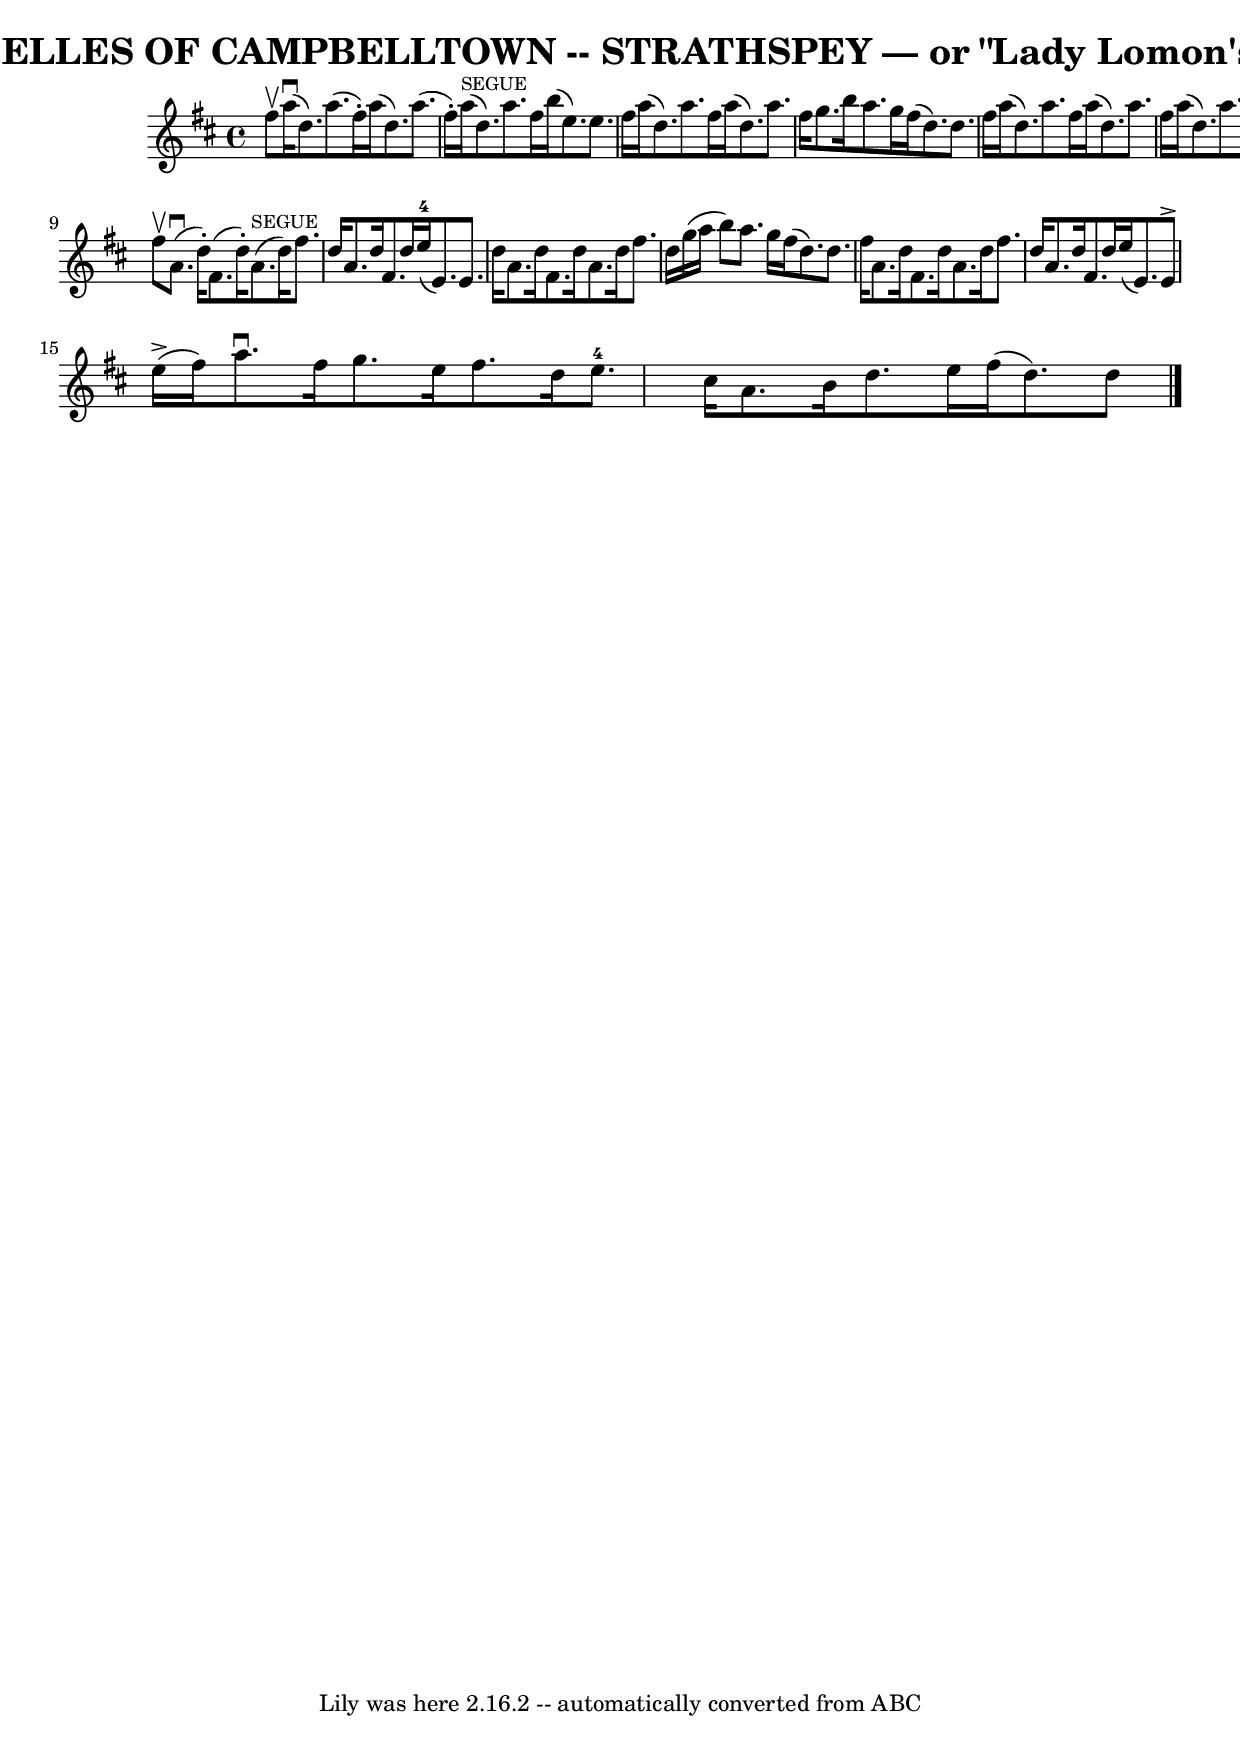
\version "2.7.40"
\include "Mammoth.ily"
\header {
	%% book = "Ryan's Mammoth Collection of Fiddle Tunes"
	crossRefNumber = "1"
	footnotes = ""
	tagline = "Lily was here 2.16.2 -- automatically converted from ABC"
	title = "BELLES OF CAMPBELLTOWN -- STRATHSPEY — or \"Lady Lomon's\""
}
voicedefault =  {


 \override Staff.TimeSignature #'style = #'C
 \time 4/4 % %slurgraces 1
 \key d \major fis''8^\upbow   |
 a''16 (^\downbow d''8.)   
a''8. (fis''16 -.) a''16 (d''8.) a''8. (fis''16 -.)   
|
 a''16^\segue(d''8.) a''8. fis''16 b''16 (e''8.  
-) e''8. fis''16    |
 a''16 (d''8.) a''8. fis''16    
a''16 (d''8.) a''8. fis''16    |
 g''8. b''16 a''8.    
g''16 fis''16 (d''8.) d''8. fis''16    |
 a''16 (
d''8.) a''8. fis''16 a''16 (d''8.) a''8. fis''16    
|
 a''16 (d''8.) a''8. fis''16 b''16 (e''8.)   
e''8. fis''16    |
 a''16 (d''8.) a''8. fis''16    
a''16 (d''8.) a''8. fis''16    |
 g''8. b''16 a''8.    
g''16 fis''16 (d''8.) d''8    \bar "|." fis''8^\upbow   
|
 a'8. (^\downbow d''16 -.) fis'8. (d''16 -.) a'8. 
^\segue(d''16) fis''8. d''16    |
 a'8. d''16 fis'8.  
 d''16 e''16-4(e'8.) e'8. d''16    |
 a'8.    
d''16 fis'8. d''16 a'8. d''16 fis''8. d''16    |
   
g''16 (a''16 b''8) a''8. g''16 fis''16 (d''8.) d''8.   
 fis''16    |
 a'8. d''16 fis'8. d''16 a'8. d''16    
fis''8. d''16    |
 a'8. d''16 fis'8. d''16 e''16 (
e'8.) e'8^\accent e''16 (^\accent fis''16)   |
 a''8. 
^\downbow fis''16 g''8. e''16 fis''8. d''16 e''8.-4   
cis''16    |
 a'8. b'16 d''8. e''16 fis''16 (d''8.)   
d''8    \bar "|."   
}

\score{
    <<

	\context Staff="default"
	{
	    \voicedefault 
	}

    >>
	\layout {
	}
	\midi {}
}
